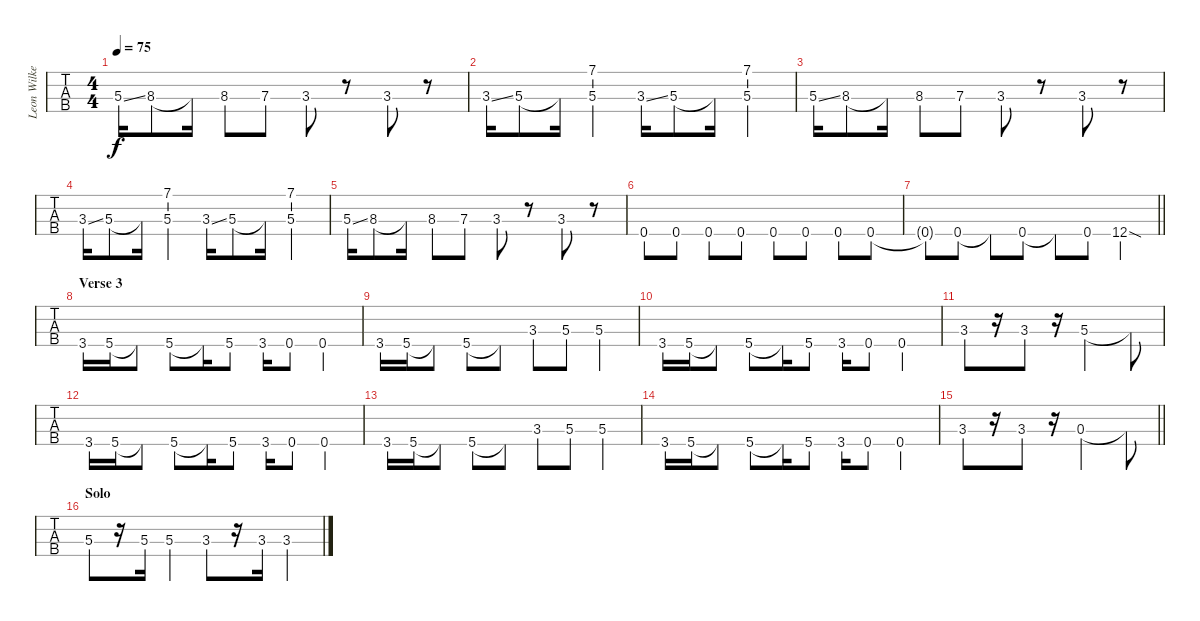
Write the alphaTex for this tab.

\track ("Leon Wilkeson - Bass Guitar" "Leon Wilke") {instrument electricbasspick}
\staff {tabs}
\tuning (G2 D2 A1 D1) {hide}
\ts (4 4)
\tempo 75
\clef f4
\ks c
5.3{ss}.16{dy f} 8.3.8 8.3{t}.16 8.3.8 7.3.8 3.3.8 r.8 3.3.8 r.8 |
3.3{ss}.16 5.3.8 5.3{t}.16 (7.1 5.3).4 3.3{ss}.16 5.3.8 5.3{t}.16 (7.1 5.3).4 |
5.3{ss}.16 8.3.8 8.3{t}.16 8.3.8 7.3.8 3.3.8 r.8 3.3.8 r.8 |
3.3{ss}.16 5.3.8 5.3{t}.16 (7.1 5.3).4 3.3{ss}.16 5.3.8 5.3{t}.16 (7.1 5.3).4 |
5.3{ss}.16 8.3.8 8.3{t}.16 8.3.8 7.3.8 3.3.8 r.8 3.3.8 r.8 |
0.4.8 0.4.8 0.4.8 0.4.8 0.4.8 0.4.8 0.4.8 0.4.8 |
\barLineRight lightlight
0.4{t}.8 0.4.8 0.4{t}.8 0.4.8 0.4{t}.8 0.4.8 12.4{sod}.4 |
\section ("" "Verse 3")
3.4.16 5.4.16 5.4{t}.8 5.4.8 5.4{t}.16 5.4.8 3.4.16 0.4.8 0.4.4 |
3.4.16 5.4.16 5.4{t}.8 5.4.8 5.4{t}.8 3.3.8 5.3.8 5.3.4 |
3.4.16 5.4.16 5.4{t}.8 5.4.8 5.4{t}.16 5.4.8 3.4.16 0.4.8 0.4.4 |
3.3.8 r.16 3.3.8 r.16 5.3.2 5.3{t}.8 |
3.4.16 5.4.16 5.4{t}.8 5.4.8 5.4{t}.16 5.4.8 3.4.16 0.4.8 0.4.4 |
3.4.16 5.4.16 5.4{t}.8 5.4.8 5.4{t}.8 3.3.8 5.3.8 5.3.4 |
3.4.16 5.4.16 5.4{t}.8 5.4.8 5.4{t}.16 5.4.8 3.4.16 0.4.8 0.4.4 |
\barLineRight lightlight
3.3.8 r.16 3.3.8 r.16 0.3.2 0.3{t}.8 |
\section ("" "Solo")
5.3.8 r.16 5.3.16 5.3.4 3.3.8 r.16 3.3.16 3.3.4
